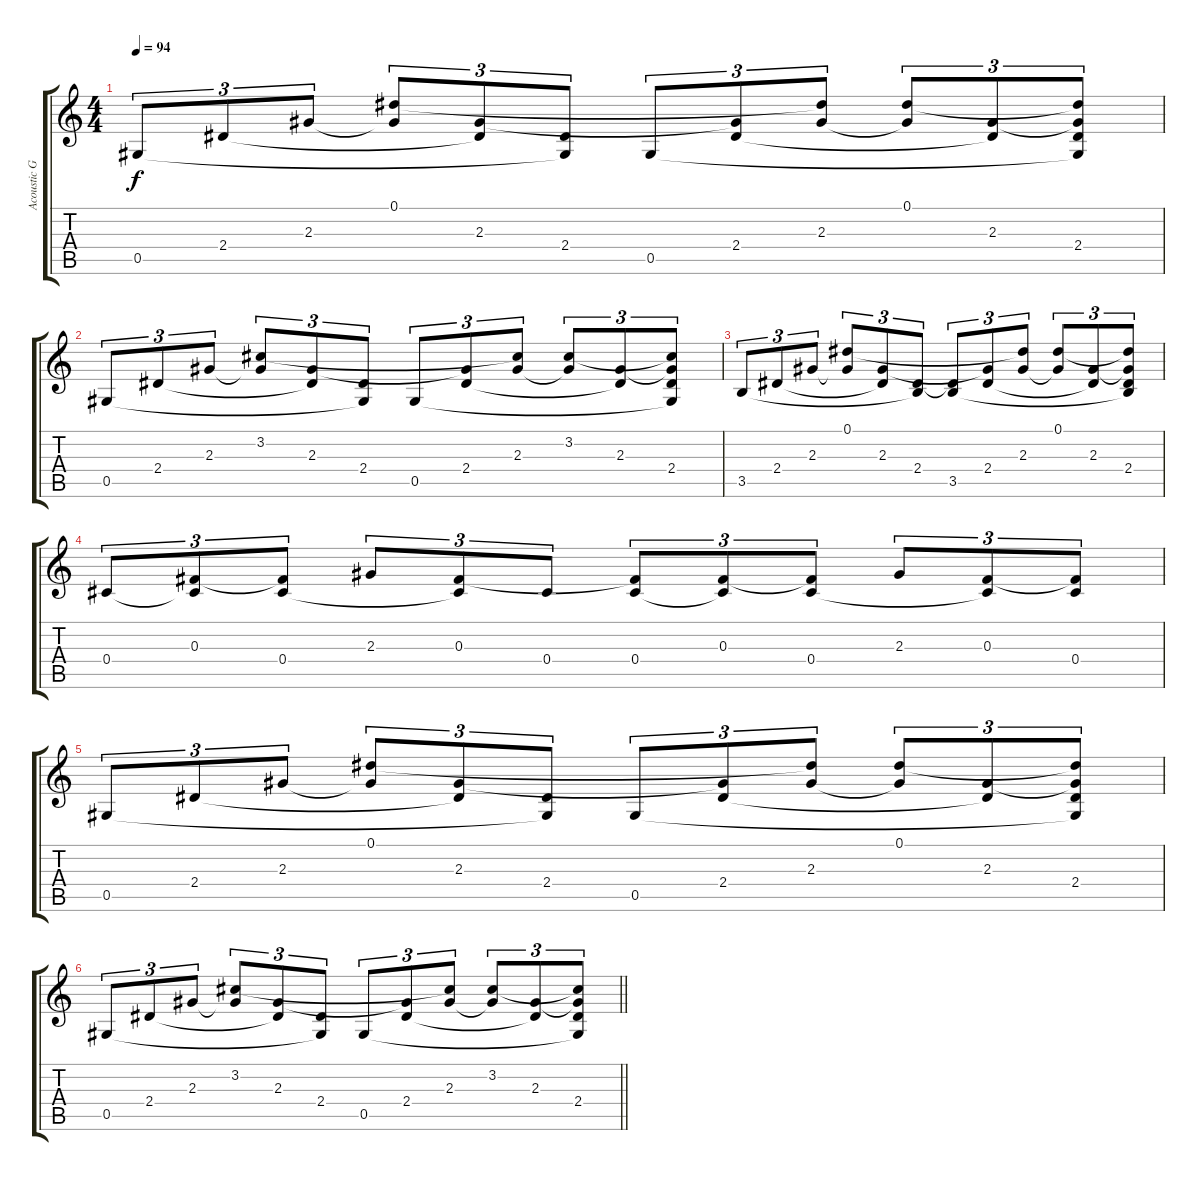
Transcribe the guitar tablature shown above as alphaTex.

\track ("Acoustic Guitar" "Acoustic G") {instrument acousticguitarsteel}
\staff {score tabs}
\tuning (Eb4 Bb3 Gb3 Db3 Ab2 Eb2) {hide}
\ts (4 4)
\tempo 94
\clef g2
\ks c
0.5.8{tu (3 2) dy f} 2.4.8{tu (3 2)} 2.3.8{tu (3 2)} (0.1 2.3{t}).8{tu (3 2)} (2.3 2.4{t}).8{tu (3 2)} (2.4 0.5{t}).8{tu (3 2)} 0.5.8{tu (3 2)} (2.3{t} 2.4).8{tu (3 2)} (0.1{t} 2.3).8{tu (3 2)} (0.1 2.3{t}).8{tu (3 2)} (2.3 2.4{t}).8{tu (3 2)} (0.1{t} 2.3{t} 2.4 0.5{t}).8{tu (3 2)} |
0.5.8{tu (3 2)} 2.4.8{tu (3 2)} 2.3.8{tu (3 2)} (3.2 2.3{t}).8{tu (3 2)} (2.3 2.4{t}).8{tu (3 2)} (2.4 0.5{t}).8{tu (3 2)} 0.5.8{tu (3 2)} (2.3{t} 2.4).8{tu (3 2)} (3.2{t} 2.3).8{tu (3 2)} (3.2 2.3{t}).8{tu (3 2)} (2.3 2.4{t}).8{tu (3 2)} (3.2{t} 2.3{t} 2.4 0.5{t}).8{tu (3 2)} |
3.5.8{tu (3 2)} 2.4.8{tu (3 2)} 2.3.8{tu (3 2)} (0.1 2.3{t}).8{tu (3 2)} (2.3 2.4{t}).8{tu (3 2)} (2.4 3.5{t}).8{tu (3 2)} (2.4{t} 3.5).8{tu (3 2)} (2.3{t} 2.4).8{tu (3 2)} (0.1{t} 2.3).8{tu (3 2)} (0.1 2.3{t}).8{tu (3 2)} (2.3 2.4{t}).8{tu (3 2)} (0.1{t} 2.3{t} 2.4 3.5{t}).8{tu (3 2)} |
0.4.8{tu (3 2)} (0.3 0.4{t}).8{tu (3 2)} (0.3{t} 0.4).8{tu (3 2)} 2.3.8{tu (3 2)} (0.3 0.4{t}).8{tu (3 2)} 0.4.8{tu (3 2)} (0.3{t} 0.4).8{tu (3 2)} (0.3 0.4{t}).8{tu (3 2)} (0.3{t} 0.4).8{tu (3 2)} 2.3.8{tu (3 2)} (0.3 0.4{t}).8{tu (3 2)} (0.3{t} 0.4).8{tu (3 2)} |
0.5.8{tu (3 2)} 2.4.8{tu (3 2)} 2.3.8{tu (3 2)} (0.1 2.3{t}).8{tu (3 2)} (2.3 2.4{t}).8{tu (3 2)} (2.4 0.5{t}).8{tu (3 2)} 0.5.8{tu (3 2)} (2.3{t} 2.4).8{tu (3 2)} (0.1{t} 2.3).8{tu (3 2)} (0.1 2.3{t}).8{tu (3 2)} (2.3 2.4{t}).8{tu (3 2)} (0.1{t} 2.3{t} 2.4 0.5{t}).8{tu (3 2)} |
\barLineRight lightlight
0.5.8{tu (3 2)} 2.4.8{tu (3 2)} 2.3.8{tu (3 2)} (3.2 2.3{t}).8{tu (3 2)} (2.3 2.4{t}).8{tu (3 2)} (2.4 0.5{t}).8{tu (3 2)} 0.5.8{tu (3 2)} (2.3{t} 2.4).8{tu (3 2)} (3.2{t} 2.3).8{tu (3 2)} (3.2 2.3{t}).8{tu (3 2)} (2.3 2.4{t}).8{tu (3 2)} (3.2{t} 2.3{t} 2.4 0.5{t}).8{tu (3 2)}
